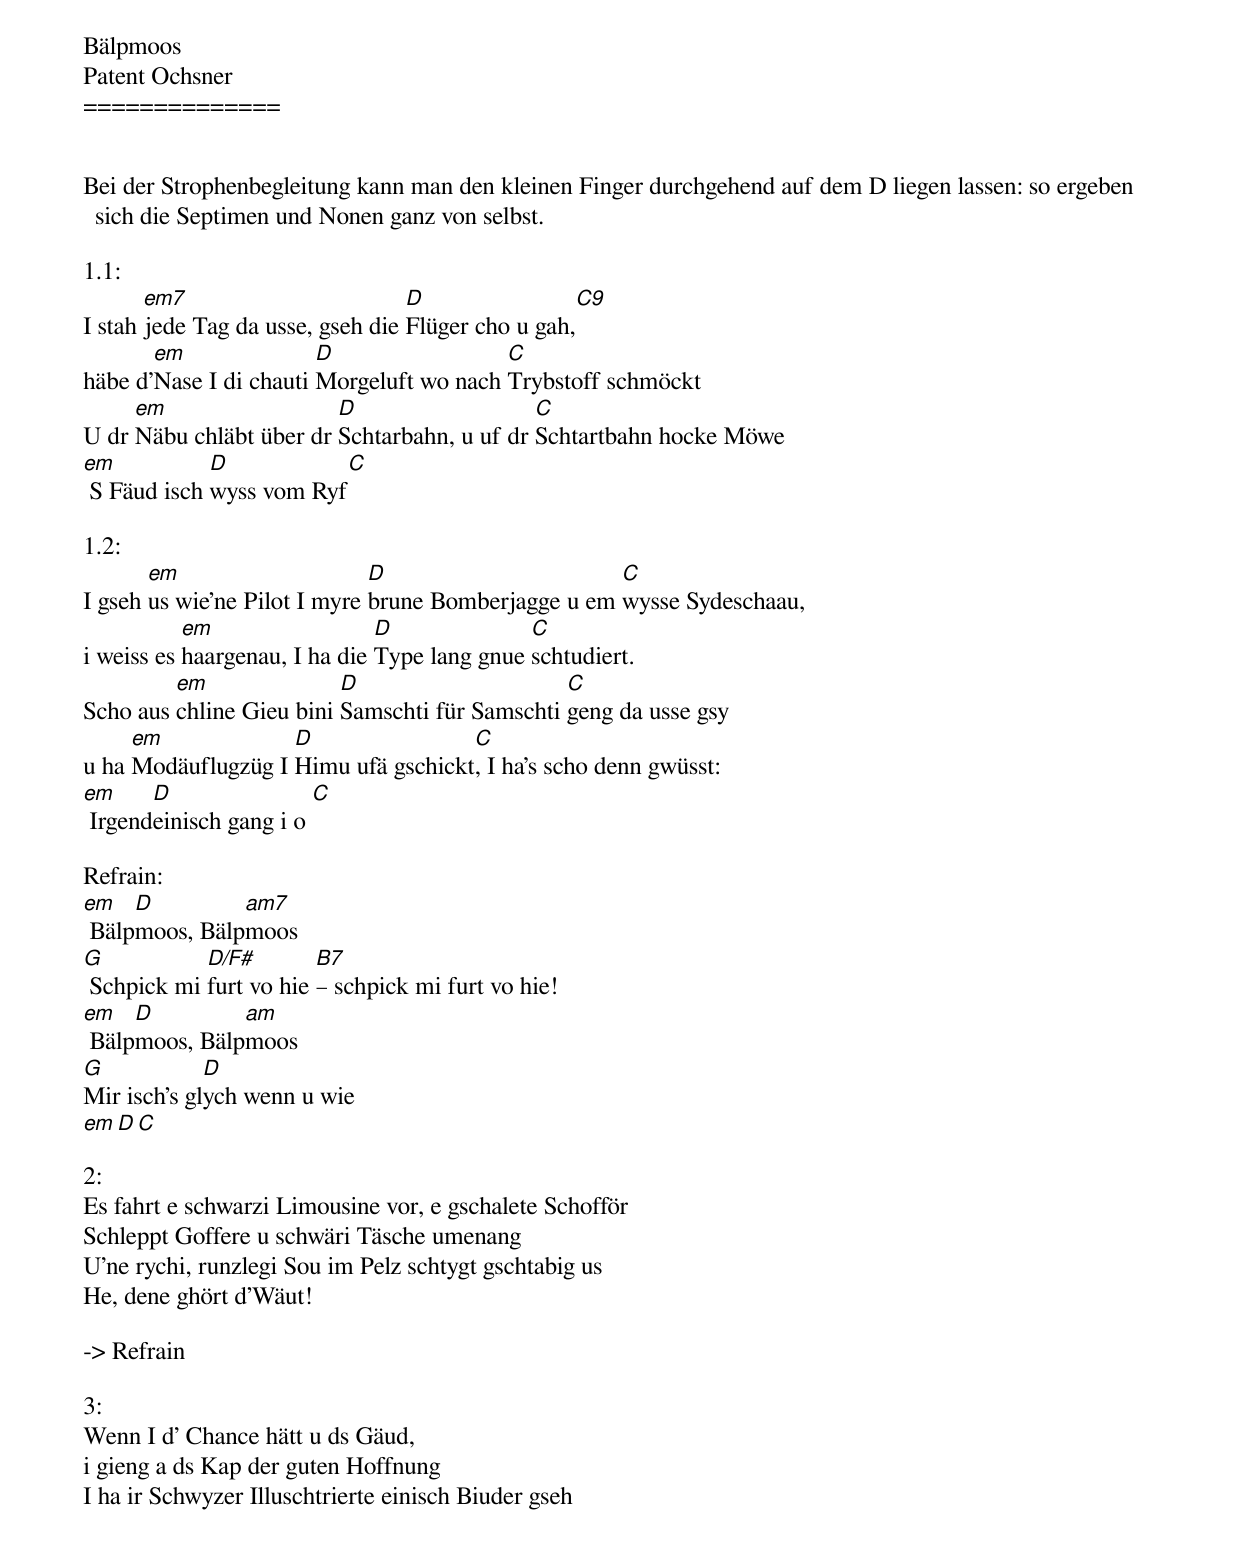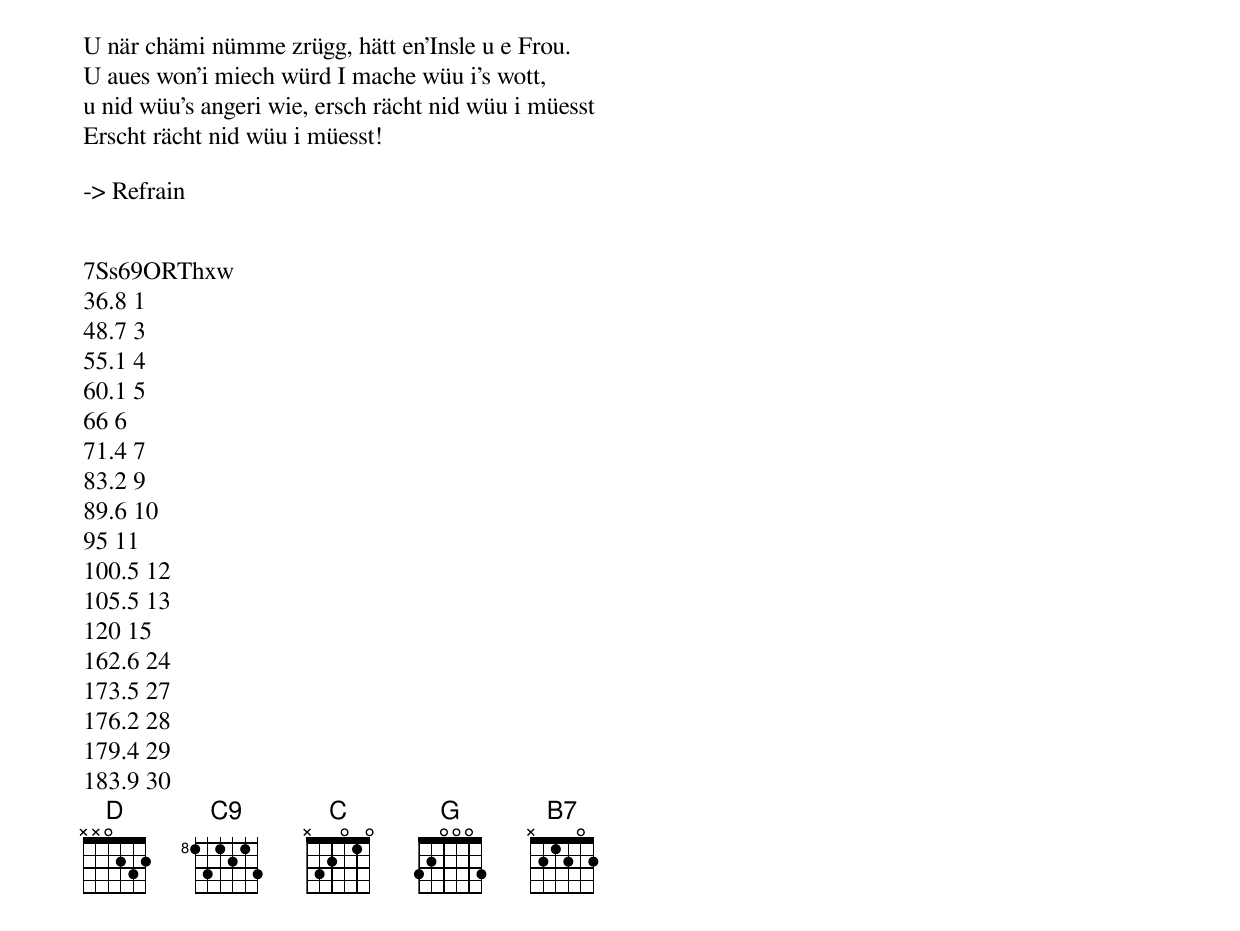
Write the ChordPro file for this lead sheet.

Bälpmoos
Patent Ochsner
==============


Bei der Strophenbegleitung kann man den kleinen Finger durchgehend auf dem D liegen lassen: so ergeben sich die Septimen und Nonen ganz von selbst.

1.1:
I stah [em7]jede Tag da usse, gseh die [D]Flüger cho u gah,[C9]
häbe d'[em]Nase I di chauti [D]Morgeluft wo nach [C]Trybstoff schmöckt
U dr [em]Näbu chläbt über dr [D]Schtarbahn, u uf dr [C]Schtartbahn hocke Möwe
[em] S Fäud isch [D]wyss vom Ryf[C]

1.2:
I gseh [em]us wie'ne Pilot I myre [D]brune Bomberjagge u em [C]wysse Sydeschaau,
i weiss es [em]haargenau, I ha die [D]Type lang gnue [C]schtudiert.
Scho aus [em]chline Gieu bini [D]Samschti für Samschti [C]geng da usse gsy
u ha [em]Modäuflugzüg I [D]Himu ufä gschickt[C], I ha's scho denn gwüsst:
[em] Irgend[D]einisch gang i o [C]

Refrain:
[em] Bälp[D]moos, Bälp[am7]moos
[G] Schpick mi [D/F#]furt vo hie [B7]– schpick mi furt vo hie!
[em] Bälp[D]moos, Bälp[am]moos
[G]Mir isch's gl[D]ych wenn u wie
[em][D][C]

2:
Es fahrt e schwarzi Limousine vor, e gschalete Schofför
Schleppt Goffere u schwäri Täsche umenang
U'ne rychi, runzlegi Sou im Pelz schtygt gschtabig us
He, dene ghört d'Wäut!

-> Refrain

3:
Wenn I d' Chance hätt u ds Gäud,
i gieng a ds Kap der guten Hoffnung
I ha ir Schwyzer Illuschtrierte einisch Biuder gseh
U när chämi nümme zrügg, hätt en'Insle u e Frou.
U aues won'i miech würd I mache wüu i's wott,
u nid wüu's angeri wie, ersch rächt nid wüu i müesst
Erscht rächt nid wüu i müesst!

-> Refrain


7Ss69ORThxw
36.8 1
48.7 3
55.1 4
60.1 5
66 6
71.4 7
83.2 9
89.6 10
95 11
100.5 12
105.5 13
120 15
162.6 24
173.5 27
176.2 28
179.4 29
183.9 30
